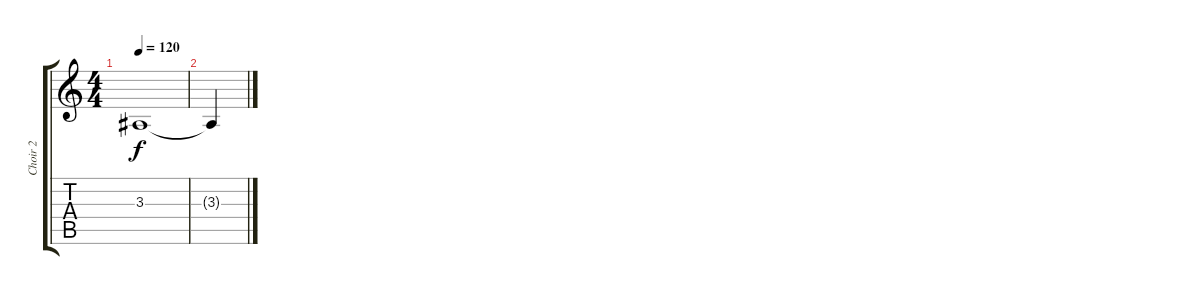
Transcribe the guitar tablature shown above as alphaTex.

\track ("Choir 2" "Choir 2") {instrument choiraahs}
\staff {score tabs}
\tuning (E4 B3 G3 D3 A2 E2) {hide}
\ts (4 4)
\tempo 120
\clef g2
\ks c
3.3{t}.1{dy f} |
3.3{t}.4
